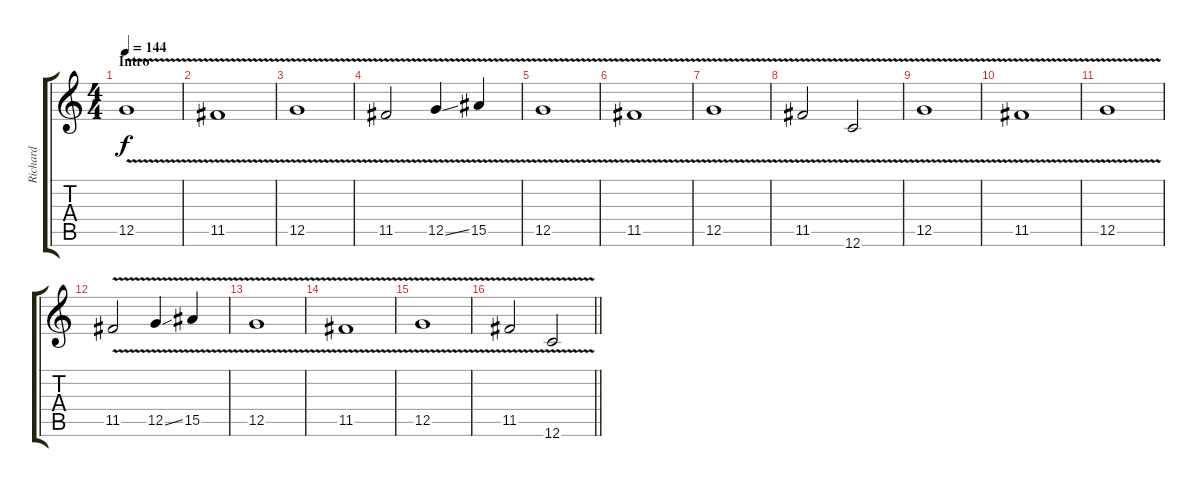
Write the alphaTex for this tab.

\track ("Richard" "Richard") {instrument overdrivenguitar}
\staff {score tabs}
\tuning (D4 A3 F3 C3 G2 C2) {hide}
\ts (4 4)
\section ("" "Intro")
\tempo 144
\clef g2
\ks c
12.5{v}.1{dy f instrument overdrivenguitar} |
11.5{v}.1 |
12.5{v}.1 |
11.5{v}.2 12.5{v ss}.4 15.5{v}.4 |
12.5{v}.1 |
11.5{v}.1 |
12.5{v}.1 |
11.5{v}.2 12.6{v}.2 |
12.5{v}.1 |
11.5{v}.1 |
12.5{v}.1 |
11.5{v}.2 12.5{v ss}.4 15.5{v}.4 |
12.5{v}.1 |
11.5{v}.1 |
12.5{v}.1 |
\barLineRight lightlight
11.5{v}.2 12.6{v}.2
